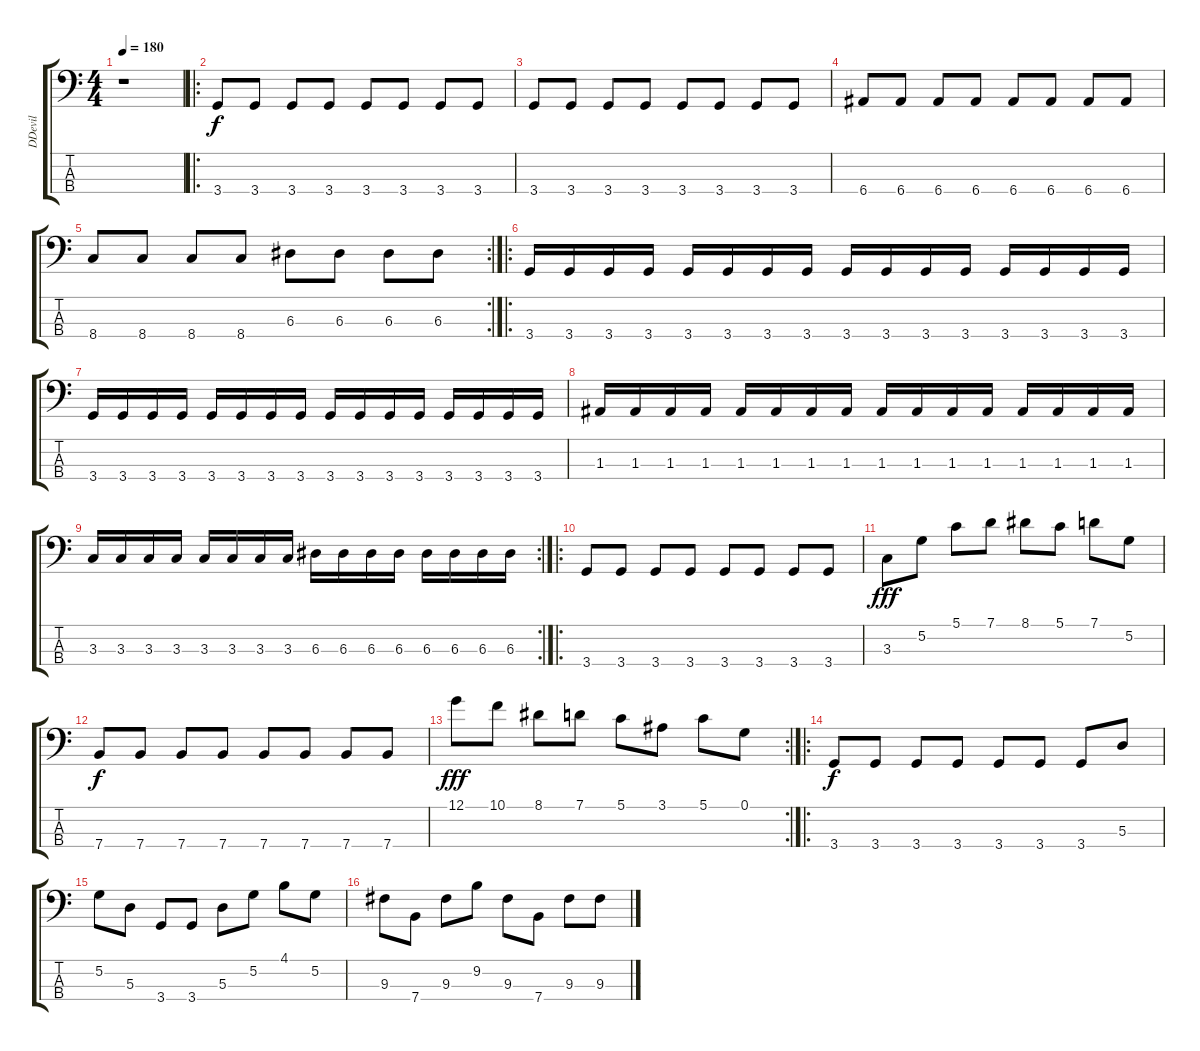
\track ("DDevil" "DDevil") {instrument electricbasspick}
\staff {score tabs}
\tuning (G2 D2 A1 E1) {hide}
\ts (4 4)
\tempo 180
\clef f4
\ks c
r.1{dy f instrument electricbasspick} |
\ro
3.4.8 3.4.8 3.4.8 3.4.8 3.4.8 3.4.8 3.4.8 3.4.8 |
3.4.8 3.4.8 3.4.8 3.4.8 3.4.8 3.4.8 3.4.8 3.4.8 |
6.4.8 6.4.8 6.4.8 6.4.8 6.4.8 6.4.8 6.4.8 6.4.8 |
\rc 2
8.4.8 8.4.8 8.4.8 8.4.8 6.3.8 6.3.8 6.3.8 6.3.8 |
\ro
3.4.16 3.4.16 3.4.16 3.4.16 3.4.16 3.4.16 3.4.16 3.4.16 3.4.16 3.4.16 3.4.16 3.4.16 3.4.16 3.4.16 3.4.16 3.4.16 |
3.4.16 3.4.16 3.4.16 3.4.16 3.4.16 3.4.16 3.4.16 3.4.16 3.4.16 3.4.16 3.4.16 3.4.16 3.4.16 3.4.16 3.4.16 3.4.16 |
1.3.16 1.3.16 1.3.16 1.3.16 1.3.16 1.3.16 1.3.16 1.3.16 1.3.16 1.3.16 1.3.16 1.3.16 1.3.16 1.3.16 1.3.16 1.3.16 |
\rc 2
3.3.16 3.3.16 3.3.16 3.3.16 3.3.16 3.3.16 3.3.16 3.3.16 6.3.16 6.3.16 6.3.16 6.3.16 6.3.16 6.3.16 6.3.16 6.3.16 |
\ro
3.4.8 3.4.8 3.4.8 3.4.8 3.4.8 3.4.8 3.4.8 3.4.8 |
3.3.8{dy fff} 5.2.8 5.1.8 7.1.8 8.1.8 5.1.8 7.1.8 5.2.8 |
7.4.8{dy f} 7.4.8 7.4.8 7.4.8 7.4.8 7.4.8 7.4.8 7.4.8 |
\rc 2
12.1.8{dy fff} 10.1.8 8.1.8 7.1.8 5.1.8 3.1.8 5.1.8 0.1.8 |
\ro
3.4.8{dy f} 3.4.8 3.4.8 3.4.8 3.4.8 3.4.8 3.4.8 5.3.8 |
5.2.8 5.3.8 3.4.8 3.4.8 5.3.8 5.2.8 4.1.8 5.2.8 |
9.3.8 7.4.8 9.3.8 9.2.8 9.3.8 7.4.8 9.3.8 9.3.8
